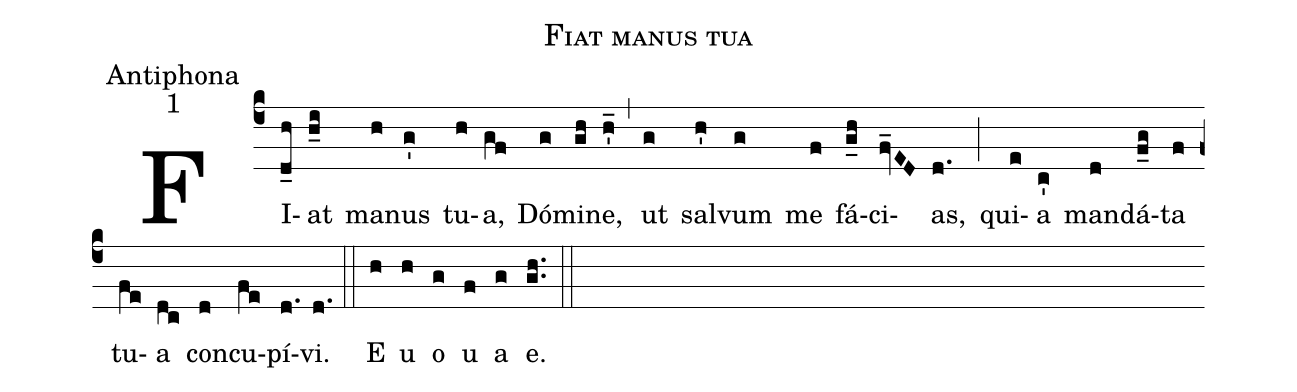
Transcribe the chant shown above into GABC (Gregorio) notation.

name:Fiat manus tua;
office-part:Antiphona;
mode:1;
%%
(c4)FI(d_h)at(h_i) ma(h)nus(g') tu(h)a,(gf) Dó(g)mi(gh)ne,(h'_) (,)ut(g) sal(h')vum(g) me(f) fá(g_h)ci(fv_ED)as,(d.) (;)qui(e)a(c') man(d)dá(f_g)ta(f) tu(fe)a(dc) con(d)cu(fe)pí(d.)vi.(d.) (::) E(h) u(h) o(g) u(f) a(g) e.(g.h.) (::)
